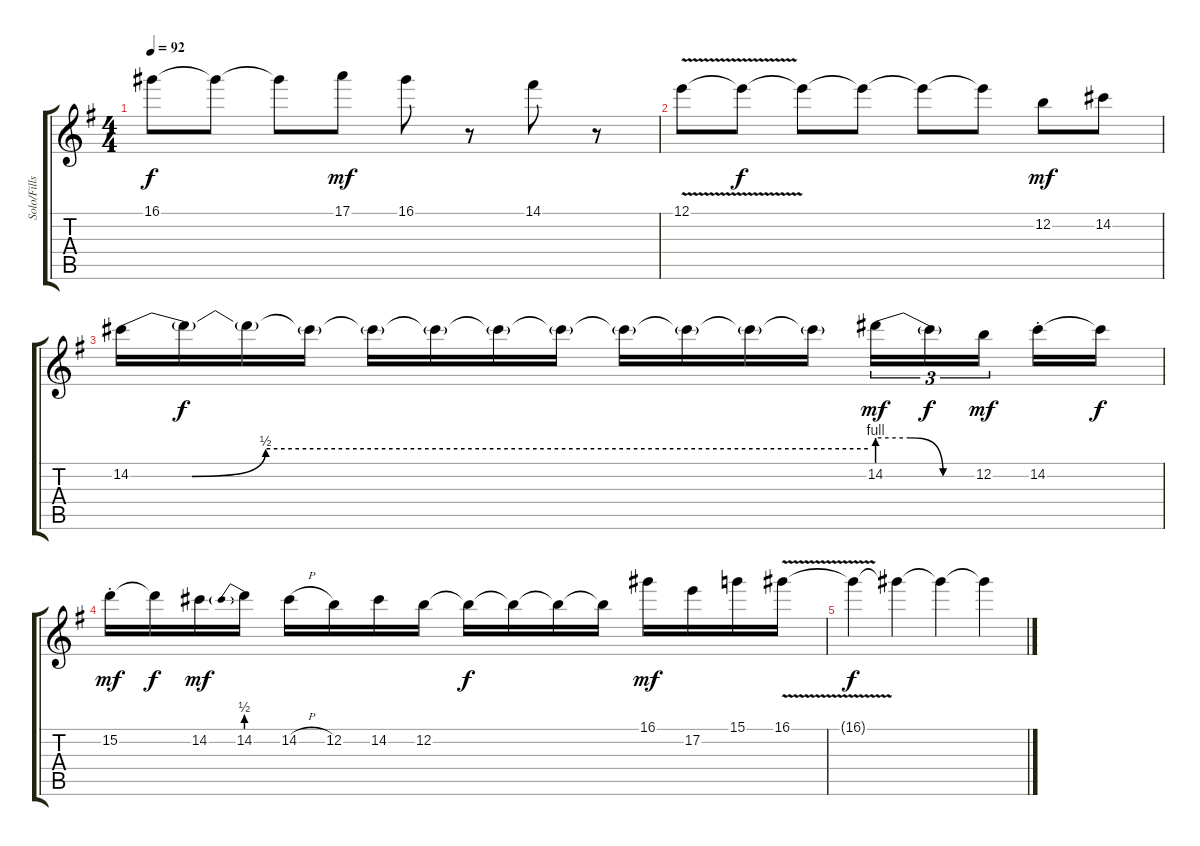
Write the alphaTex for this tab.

\track ("Solo/Fills" "Solo/Fills") {mute instrument overdrivenguitar}
\staff {score tabs}
\tuning (E4 B3 G3 D3 A2 E2) {hide}
\ts (4 4)
\tempo 92
\clef g2
\ks g
16.1{t}.8{dy f} 16.1{t}.8 16.1{t}.8 17.1.8{dy mf} 16.1.8 r.8 14.1.8 r.8 |
12.1{v}.8 12.1{t}.8{dy f} 12.1{t}.8 12.1{t}.8 12.1{t}.8 12.1{t}.8 12.2.8{dy mf} 14.2.8 |
14.2{be (custom 0 0 5 0 11 2 60 2)}.16 14.2{t}.16{dy f} 14.2{t}.16 14.2{t}.16 14.2{t}.16 14.2{t}.16 14.2{t}.16 14.2{t}.16 14.2{t}.16 14.2{t}.16 14.2{t}.16 14.2{t}.16 14.2{be (custom 0 4 20 4 40 0 60 0)}.16{tu (3 2) dy mf} 14.2{t}.16{tu (3 2) dy f} 12.2.16{tu (3 2) dy mf beam splitsecondary} 14.2{st}.16 14.2{t}.16{dy f} |
15.2{st}.16{dy mf} 15.2{t}.16{dy f} 14.2.16{dy mf} 14.2{be (prebend 0 2 60 2)}.16 14.2{h}.16 12.2.16 14.2.16 12.2.16 12.2{t}.16{dy f} 12.2{t}.16 12.2{t}.16 12.2{t}.16 16.1.16{dy mf} 17.2.16 15.1.16 16.1{v}.16 |
16.1{t}.4{dy f} 16.1{t}.4 16.1{t}.4 16.1{t}.4
